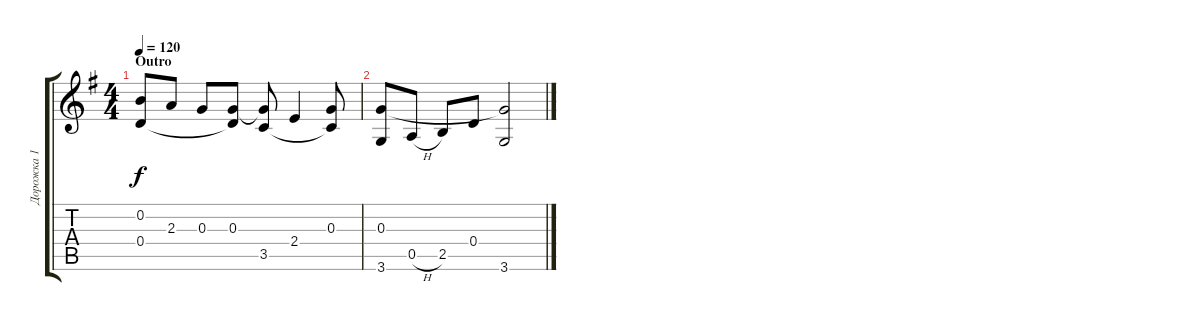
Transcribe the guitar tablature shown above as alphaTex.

\track ("Дорожка 1" "Дорожка 1") {instrument acousticguitarnylon}
\staff {score tabs}
\tuning (E4 B3 G3 D3 A2 E2) {hide}
\ts (4 4)
\section ("" "Outro")
\tempo 120
\clef g2
\ks g
(0.2 0.4).8{dy f} 2.3.8 0.3.8 (0.3 0.4{t}).8 (0.3{t} 3.5).8 2.4.4 (0.3 3.5{t}).8 |
(0.3 3.6).8 0.5{h}.8 2.5.8 0.4.8 (0.3{t} 3.6).2
